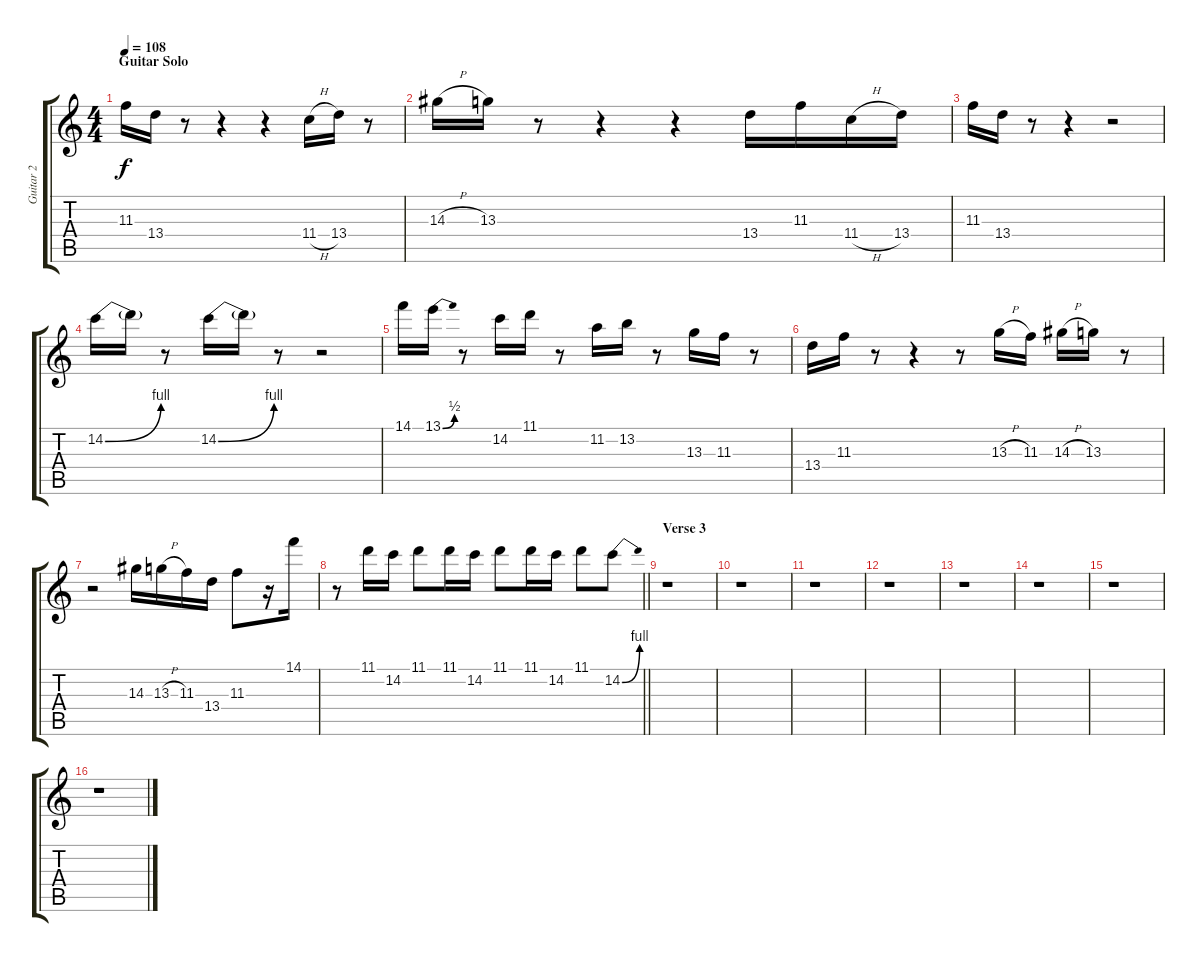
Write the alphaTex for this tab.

\track ("Guitar 2" "Guitar 2") {instrument distortionguitar}
\staff {score tabs}
\tuning (Eb4 Bb3 Gb3 Db3 Ab2 Eb2) {hide}
\ts (4 4)
\section ("" "Guitar Solo")
\tempo 108
\clef g2
\ks c
11.3.16{dy f} 13.4.16 r.8 r.4 r.4 11.4{h}.16 13.4.16 r.8 |
14.3{h}.16 13.3.16 r.8 r.4 r.4 13.4.16 11.3.16 11.4{h}.16 13.4.16 |
11.3.16 13.4.16 r.8 r.4 r.2 |
14.2{be (bend 0 0 60 4)}.16 14.2{t}.16 r.8 14.2{be (bend 0 0 60 4)}.16 14.2{t}.16 r.8 r.2 |
14.1.16 13.1{be (bend 0 0 60 2)}.16 r.8 14.2.16 11.1.16 r.8 11.2.16 13.2.16 r.8 13.3.16 11.3.16 r.8 |
13.4.16 11.3.16 r.8 r.4 r.8 13.3{h}.16 11.3.16 14.3{h}.16 13.3.16 r.8 |
r.2 14.3.16 13.3{h}.16 11.3.16 13.4.16 11.3.8 r.16 14.1.16 |
\barLineRight lightlight
r.8 11.1.16 14.2.16 11.1.8 11.1.16 14.2.16 11.1.8 11.1.16 14.2.16 11.1.8 14.2{be (bend 0 0 60 4)}.8 |
\section ("" "Verse 3")
r.1 |
r.1 |
r.1 |
r.1 |
r.1 |
r.1 |
r.1 |
r.1
